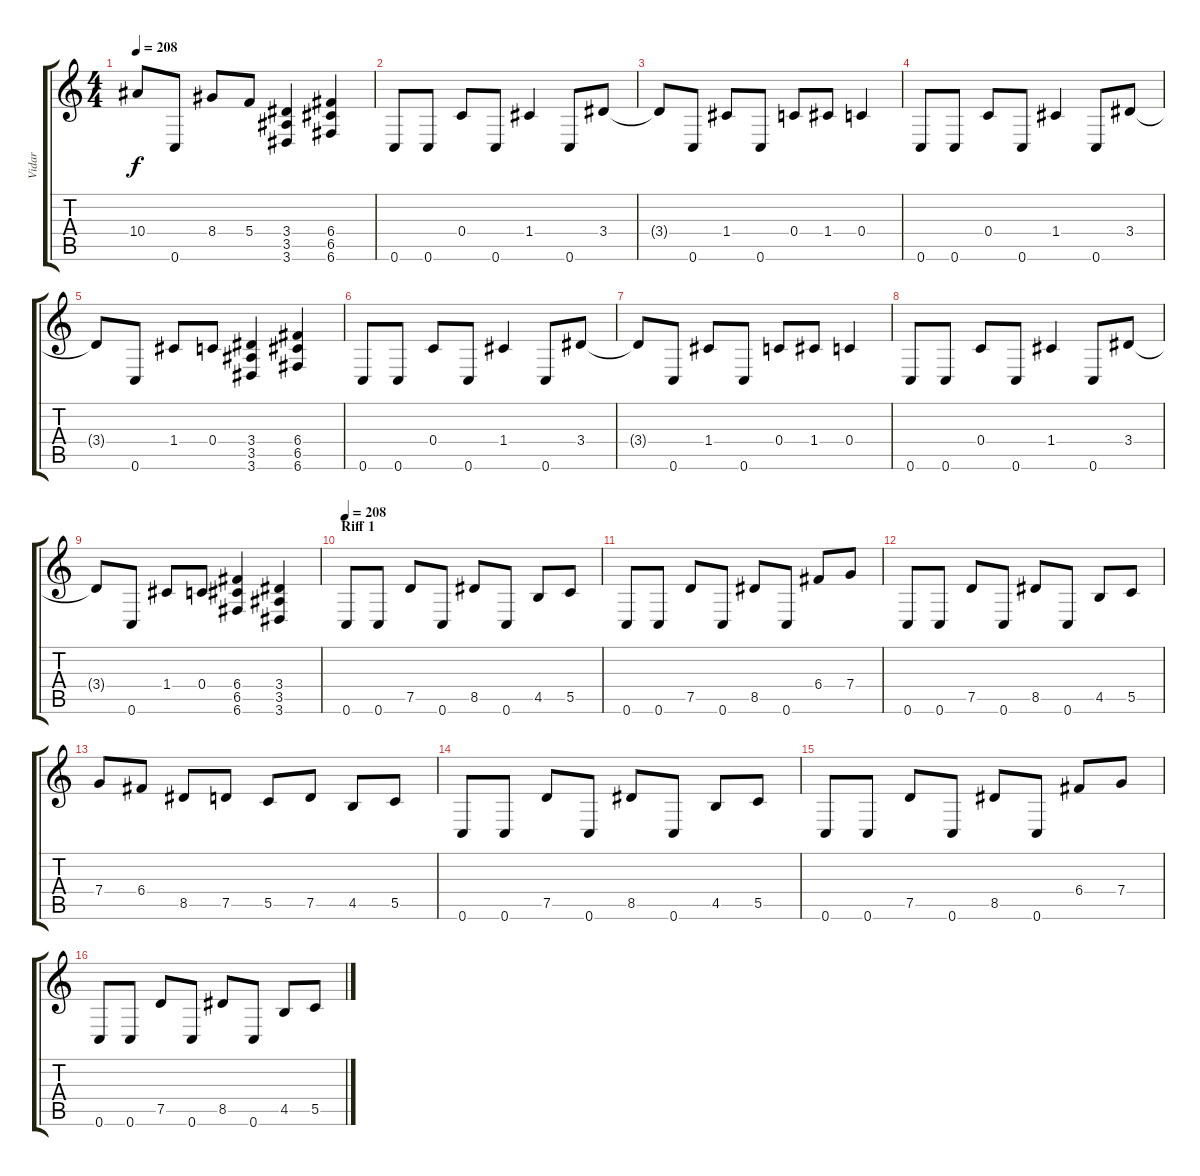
\track ("Vidar" "Vidar") {instrument overdrivenguitar}
\staff {score tabs}
\tuning (D4 A3 F3 C3 G2 C2) {hide}
\ts (4 4)
\tempo 208
\clef g2
\ks c
10.4{t}.8{dy f} 0.6.8 8.4.8 5.4.8 (3.4 3.5 3.6).4 (6.4 6.5 6.6).4 |
0.6.8 0.6.8 0.4.8 0.6.8 1.4.4 0.6.8 3.4.8 |
3.4{t}.8 0.6.8 1.4.8 0.6.8 0.4.8 1.4.8 0.4.4 |
0.6.8 0.6.8 0.4.8 0.6.8 1.4.4 0.6.8 3.4.8 |
3.4{t}.8 0.6.8 1.4.8 0.4.8 (3.4 3.5 3.6).4 (6.4 6.5 6.6).4 |
0.6.8 0.6.8 0.4.8 0.6.8 1.4.4 0.6.8 3.4.8 |
3.4{t}.8 0.6.8 1.4.8 0.6.8 0.4.8 1.4.8 0.4.4 |
0.6.8 0.6.8 0.4.8 0.6.8 1.4.4 0.6.8 3.4.8 |
3.4{t}.8 0.6.8 1.4.8 0.4.8 (6.4 6.5 6.6).4 (3.4 3.5 3.6).4 |
\section ("" "Riff 1")
\tempo 208
0.6.8 0.6.8 7.5.8 0.6.8 8.5.8 0.6.8 4.5.8 5.5.8 |
0.6.8 0.6.8 7.5.8 0.6.8 8.5.8 0.6.8 6.4.8 7.4.8 |
0.6.8 0.6.8 7.5.8 0.6.8 8.5.8 0.6.8 4.5.8 5.5.8 |
7.4.8 6.4.8 8.5.8 7.5.8 5.5.8 7.5.8 4.5.8 5.5.8 |
0.6.8 0.6.8 7.5.8 0.6.8 8.5.8 0.6.8 4.5.8 5.5.8 |
0.6.8 0.6.8 7.5.8 0.6.8 8.5.8 0.6.8 6.4.8 7.4.8 |
0.6.8 0.6.8 7.5.8 0.6.8 8.5.8 0.6.8 4.5.8 5.5.8
